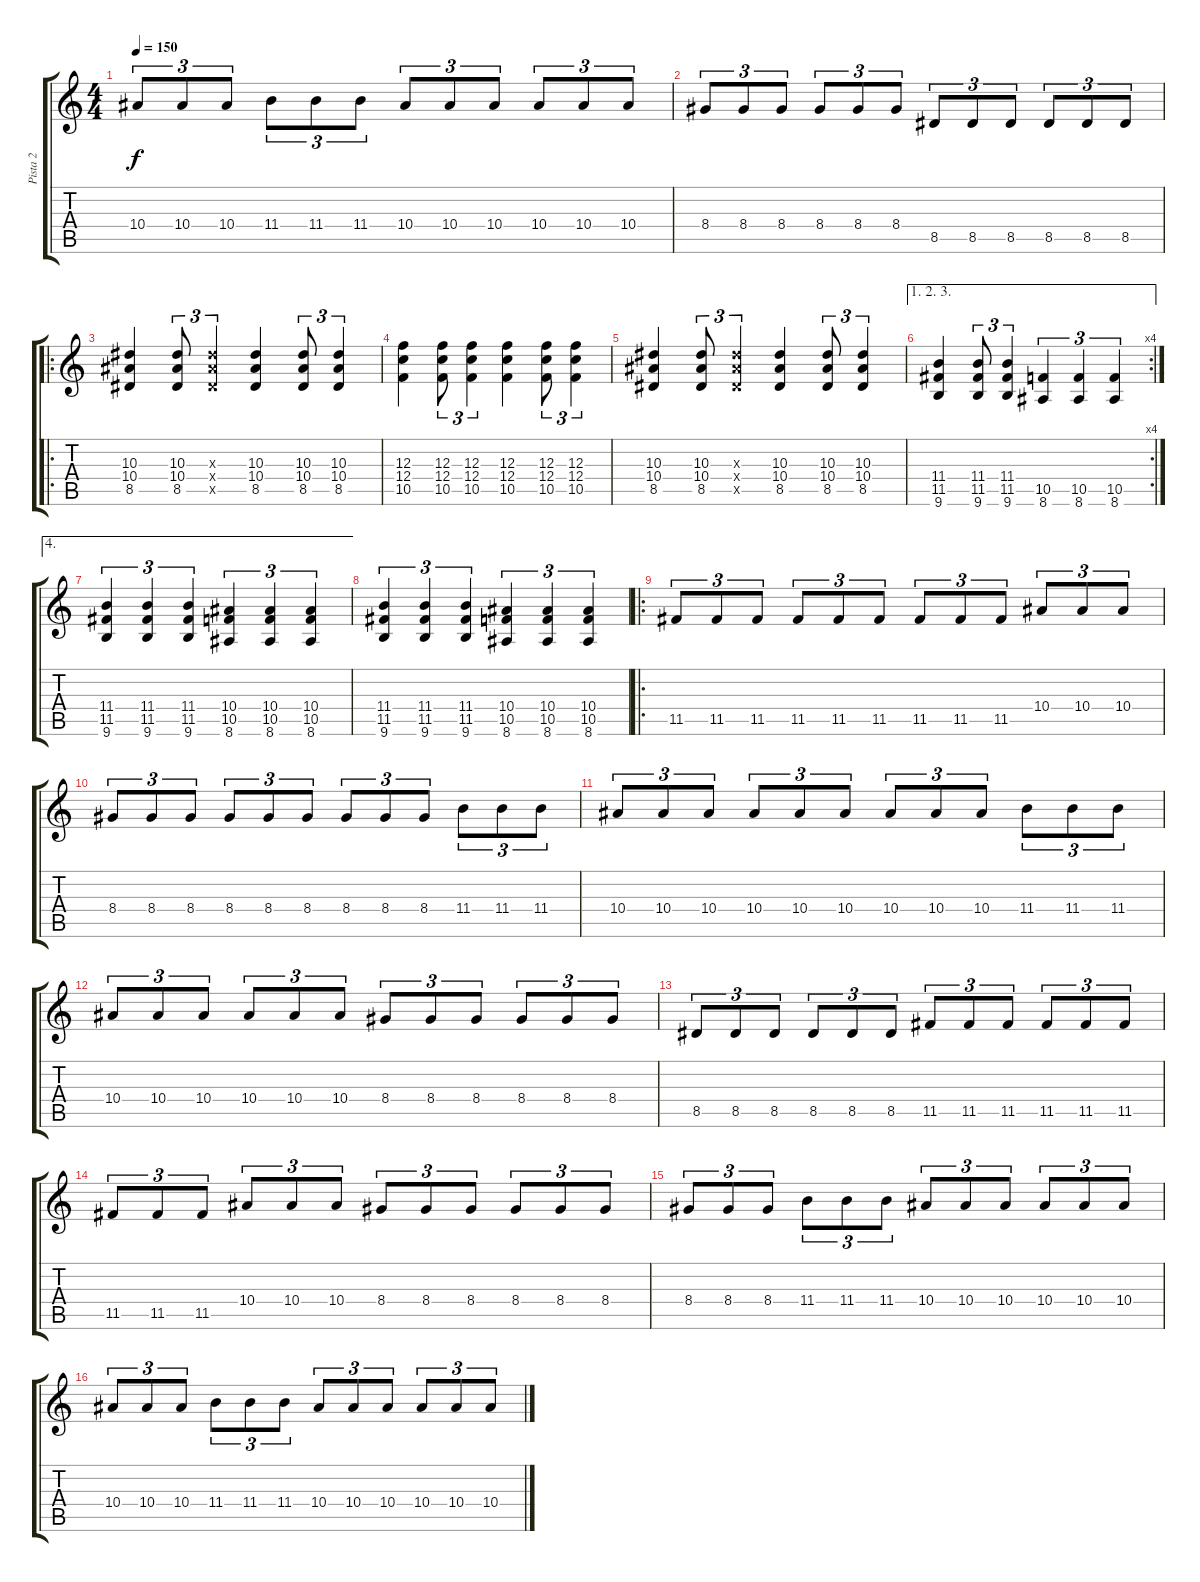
\track ("Pista 2" "Pista 2") {instrument distortionguitar}
\staff {score tabs}
\tuning (D4 A3 F3 C3 G2 D2) {hide}
\ts (4 4)
\tempo 150
\clef g2
\ks c
10.4.8{tu (3 2) dy f} 10.4.8{tu (3 2)} 10.4.8{tu (3 2)} 11.4.8{tu (3 2)} 11.4.8{tu (3 2)} 11.4.8{tu (3 2)} 10.4.8{tu (3 2)} 10.4.8{tu (3 2)} 10.4.8{tu (3 2)} 10.4.8{tu (3 2)} 10.4.8{tu (3 2)} 10.4.8{tu (3 2)} |
8.4.8{tu (3 2)} 8.4.8{tu (3 2)} 8.4.8{tu (3 2)} 8.4.8{tu (3 2)} 8.4.8{tu (3 2)} 8.4.8{tu (3 2)} 8.5.8{tu (3 2)} 8.5.8{tu (3 2)} 8.5.8{tu (3 2)} 8.5.8{tu (3 2)} 8.5.8{tu (3 2)} 8.5.8{tu (3 2)} |
\ro
(10.3 10.4 8.5).4 (10.3 10.4 8.5).8{tu (3 2)} (10.3{x} 10.4{x} 8.5{x}).4{tu (3 2)} (10.3 10.4 8.5).4 (10.3 10.4 8.5).8{tu (3 2)} (10.3 10.4 8.5).4{tu (3 2)} |
(12.3 12.4 10.5).4 (12.3 12.4 10.5).8{tu (3 2)} (12.3 12.4 10.5).4{tu (3 2)} (12.3 12.4 10.5).4 (12.3 12.4 10.5).8{tu (3 2)} (12.3 12.4 10.5).4{tu (3 2)} |
(10.3 10.4 8.5).4 (10.3 10.4 8.5).8{tu (3 2)} (10.3{x} 10.4{x} 8.5{x}).4{tu (3 2)} (10.3 10.4 8.5).4 (10.3 10.4 8.5).8{tu (3 2)} (10.3 10.4 8.5).4{tu (3 2)} |
\ae (1 2 3)
\rc 4
(11.4 11.5 9.6).4 (11.4 11.5 9.6).8{tu (3 2)} (11.4 11.5 9.6).4{tu (3 2)} (10.5 8.6).4{tu (3 2)} (10.5 8.6).4{tu (3 2)} (10.5 8.6).4{tu (3 2)} |
\ae 4
(11.4 11.5 9.6).4{tu (3 2)} (11.4 11.5 9.6).4{tu (3 2)} (11.4 11.5 9.6).4{tu (3 2)} (10.4 10.5 8.6).4{tu (3 2)} (10.4 10.5 8.6).4{tu (3 2)} (10.4 10.5 8.6).4{tu (3 2)} |
(11.4 11.5 9.6).4{tu (3 2)} (11.4 11.5 9.6).4{tu (3 2)} (11.4 11.5 9.6).4{tu (3 2)} (10.4 10.5 8.6).4{tu (3 2)} (10.4 10.5 8.6).4{tu (3 2)} (10.4 10.5 8.6).4{tu (3 2)} |
\ro
11.5.8{tu (3 2)} 11.5.8{tu (3 2)} 11.5.8{tu (3 2)} 11.5.8{tu (3 2)} 11.5.8{tu (3 2)} 11.5.8{tu (3 2)} 11.5.8{tu (3 2)} 11.5.8{tu (3 2)} 11.5.8{tu (3 2)} 10.4.8{tu (3 2)} 10.4.8{tu (3 2)} 10.4.8{tu (3 2)} |
8.4.8{tu (3 2)} 8.4.8{tu (3 2)} 8.4.8{tu (3 2)} 8.4.8{tu (3 2)} 8.4.8{tu (3 2)} 8.4.8{tu (3 2)} 8.4.8{tu (3 2)} 8.4.8{tu (3 2)} 8.4.8{tu (3 2)} 11.4.8{tu (3 2)} 11.4.8{tu (3 2)} 11.4.8{tu (3 2)} |
10.4.8{tu (3 2)} 10.4.8{tu (3 2)} 10.4.8{tu (3 2)} 10.4.8{tu (3 2)} 10.4.8{tu (3 2)} 10.4.8{tu (3 2)} 10.4.8{tu (3 2)} 10.4.8{tu (3 2)} 10.4.8{tu (3 2)} 11.4.8{tu (3 2)} 11.4.8{tu (3 2)} 11.4.8{tu (3 2)} |
10.4.8{tu (3 2)} 10.4.8{tu (3 2)} 10.4.8{tu (3 2)} 10.4.8{tu (3 2)} 10.4.8{tu (3 2)} 10.4.8{tu (3 2)} 8.4.8{tu (3 2)} 8.4.8{tu (3 2)} 8.4.8{tu (3 2)} 8.4.8{tu (3 2)} 8.4.8{tu (3 2)} 8.4.8{tu (3 2)} |
8.5.8{tu (3 2)} 8.5.8{tu (3 2)} 8.5.8{tu (3 2)} 8.5.8{tu (3 2)} 8.5.8{tu (3 2)} 8.5.8{tu (3 2)} 11.5.8{tu (3 2)} 11.5.8{tu (3 2)} 11.5.8{tu (3 2)} 11.5.8{tu (3 2)} 11.5.8{tu (3 2)} 11.5.8{tu (3 2)} |
11.5.8{tu (3 2)} 11.5.8{tu (3 2)} 11.5.8{tu (3 2)} 10.4.8{tu (3 2)} 10.4.8{tu (3 2)} 10.4.8{tu (3 2)} 8.4.8{tu (3 2)} 8.4.8{tu (3 2)} 8.4.8{tu (3 2)} 8.4.8{tu (3 2)} 8.4.8{tu (3 2)} 8.4.8{tu (3 2)} |
8.4.8{tu (3 2)} 8.4.8{tu (3 2)} 8.4.8{tu (3 2)} 11.4.8{tu (3 2)} 11.4.8{tu (3 2)} 11.4.8{tu (3 2)} 10.4.8{tu (3 2)} 10.4.8{tu (3 2)} 10.4.8{tu (3 2)} 10.4.8{tu (3 2)} 10.4.8{tu (3 2)} 10.4.8{tu (3 2)} |
10.4.8{tu (3 2)} 10.4.8{tu (3 2)} 10.4.8{tu (3 2)} 11.4.8{tu (3 2)} 11.4.8{tu (3 2)} 11.4.8{tu (3 2)} 10.4.8{tu (3 2)} 10.4.8{tu (3 2)} 10.4.8{tu (3 2)} 10.4.8{tu (3 2)} 10.4.8{tu (3 2)} 10.4.8{tu (3 2)}
